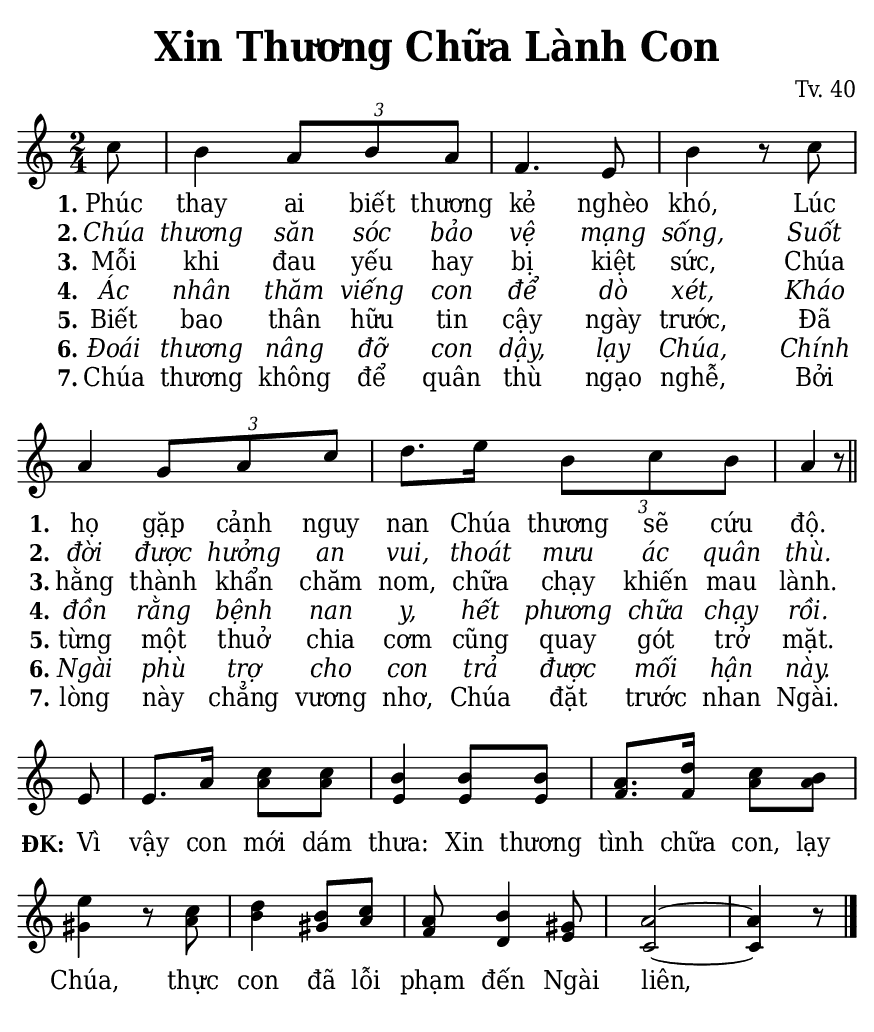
% Cài đặt chung\
\version "2.22.1"
\include "english.ly"

\header {
  title = \markup { \fontsize #1 "Xin Thương Chữa Lành Con" }
  composer = "Tv. 40"
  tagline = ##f
}

% Nhạc phiên khúc
nhacPhienKhucSop = \relative c'' {
  \partial 8 c8 |
  b4 \tuplet 3/2 { a8 b a } |
  f4. e8 |
  b'4 r8 c |
  a4 \tuplet 3/2 { g8 a c } |
  d8. e16 \tuplet 3/2 { b8 c b } |
  a4 r8 \bar "||"
  
  <> \tweak extra-offset #'(-5.5 . -2.5) _\markup { \bold "ĐK:" }
  e8 |
  e8. a16 c8 c |
  b4 b8 b |
  a8. d16 c8 b |
  e4 r8 c |
  d4 b8 c |
  a b4 gs8 |
  a2 ~ |
  a4 r8 \bar "|."
}

nhacPhienKhucAlto = \relative c' {
  r8 |
  R2*5
  r4.
  
  e8 |
  e8. a16 a8 a |
  e4 e8 e |
  f8. f16 a8 a |
  gs4 r8 a |
  b4 gs8 a |
  f d4 e8 |
  c2 ~ |
  c4 r8
}

% Lời phiên khúc
loiPhienKhucSop = \lyrics {
  <<
    {
      \set stanza = "1."
      Phúc thay ai biết thương kẻ nghèo khó,
      Lúc họ gặp cảnh nguy nan Chúa thương sẽ cứu độ.
    }
    \new Lyrics {
	    \set associatedVoice = "beSop"
	    \set stanza = "2."
      \override Lyrics.LyricText.font-shape = #'italic
	    Chúa thương săn sóc bảo vệ mạng sống,
	    Suốt đời được hưởng an vui,
	    thoát mưu ác quân thù.
    }
    \new Lyrics {
	    \set associatedVoice = "beSop"
	    \set stanza = "3."
	    Mỗi khi đau yếu hay bị kiệt sức,
	    Chúa hằng thành khẩn chăm nom,
	    chữa chạy khiến mau lành.
    }
    \new Lyrics {
	    \set associatedVoice = "beSop"
	    \set stanza = "4."
      \override Lyrics.LyricText.font-shape = #'italic
	    Ác nhân thăm viếng con để dò xét,
	    Kháo đồn rằng bệnh nan y,
	    hết phương chữa chạy rồi.
    }
    \new Lyrics {
	    \set associatedVoice = "beSop"
	    \set stanza = "5."
	    Biết bao thân hữu tin cậy ngày trước,
	    Đã từng một thuở chia cơm
	    cũng quay gót trở mặt.
    }
    \new Lyrics {
	    \set associatedVoice = "beSop"
	    \set stanza = "6."
      \override Lyrics.LyricText.font-shape = #'italic
	    Đoái thương nâng đỡ con dậy,
	    lạy Chúa, Chính Ngài phù trợ
	    cho con trả được mối hận này.
    }
    \new Lyrics {
	    \set associatedVoice = "beSop"
	    \set stanza = "7."
	    Chúa thương không để quân thù ngạo nghễ,
	    Bởi lòng này chẳng vương nhơ,
	    Chúa đặt trước nhan Ngài.
    }
  >>
  %\set stanza = "ĐK:"
  \set stanza = ""
  Vì vậy con mới dám thưa:
  Xin thương tình chữa con, lạy Chúa,
  thực con đã lỗi phạm đến Ngài liên,
}

% Dàn trang
\paper {
  #(set-paper-size "a5")
  top-margin = 3\mm
  bottom-margin = 3\mm
  left-margin = 3\mm
  right-margin = 3\mm
  indent = #0
  #(define fonts
	 (make-pango-font-tree "Deja Vu Serif Condensed"
	 		       "Deja Vu Serif Condensed"
			       "Deja Vu Serif Condensed"
			       (/ 20 20)))
  print-page-number = ##f
  system-system-spacing = #'((basic-distance . 0.1) (padding . 2.5))
}

TongNhip = {
  \key c \major \time 2/4
  \set Timing.beamExceptions = #'()
  \set Timing.baseMoment = #(ly:make-moment 1/4)
}

% mã nguồn cho những chức năng chưa hỗ trợ trong phiên bản lilypond hiện tại
% cung cấp bởi cộng đồng lilypond khi gửi email đến lilypond-user@gnu.org
% Đổi kích thước nốt cho bè phụ
notBePhu =
#(define-music-function (font-size music) (number? ly:music?)
   (for-some-music
     (lambda (m)
       (if (music-is-of-type? m 'rhythmic-event)
           (begin
             (set! (ly:music-property m 'tweaks)
                   (cons `(font-size . ,font-size)
                         (ly:music-property m 'tweaks)))
             #t)
           #f))
     music)
   music)

% in số phiên khúc trên mỗi dòng
#(define (add-grob-definition grob-name grob-entry)
    (set! all-grob-descriptions
          (cons ((@@ (lily) completize-grob-entry)
                 (cons grob-name grob-entry))
                all-grob-descriptions)))

#(add-grob-definition
   'StanzaNumberSpanner
   `((direction . ,LEFT)
     (font-series . bold)
     (padding . 0.5)
     (side-axis . ,X)
     (stencil . ,ly:text-interface::print)
     (X-offset . ,ly:side-position-interface::x-aligned-side)
     (Y-extent . ,grob::always-Y-extent-from-stencil)
     (meta . ((class . Spanner)
              (interfaces . (font-interface
                             side-position-interface
                             stanza-number-interface
                             text-interface))))))

\layout {
   \context {
     \Global
     \grobdescriptions #all-grob-descriptions
   }
   \context {
     \Score
     \remove Stanza_number_align_engraver
     \consists
       #(lambda (context)
          (let ((texts '())
                (syllables '()))
            (make-engraver
             (acknowledgers
              ((stanza-number-interface engraver grob source-engraver)
                 (set! texts (cons grob texts)))
              ((lyric-syllable-interface engraver grob source-engraver)
                 (set! syllables (cons grob syllables))))
             ((stop-translation-timestep engraver)
                (for-each
                 (lambda (text)
                   (for-each
                    (lambda (syllable)
                      (ly:pointer-group-interface::add-grob text
'side-support-elements syllable))
                    syllables))
                 texts)
                (set! syllables '())))))
   }
   \context {
     \Lyrics
     \remove Stanza_number_engraver
     \consists
       #(lambda (context)
          (let ((text #f)
                (last-stanza #f))
            (make-engraver
             ((process-music engraver)
                (let ((stanza (ly:context-property context 'stanza #f)))
                  (if (and stanza (not (equal? stanza last-stanza)))
                      (let ((column (ly:context-property context
'currentCommandColumn)))
                        (set! last-stanza stanza)
                        (if text
                            (ly:spanner-set-bound! text RIGHT column))

                        (set! text (ly:engraver-make-grob engraver
'StanzaNumberSpanner '()))
                        (ly:grob-set-property! text 'text stanza)
                        (ly:spanner-set-bound! text LEFT column)))))
             ((finalize engraver)
                (if text
                    (let ((column (ly:context-property context
'currentCommandColumn)))
                      (ly:spanner-set-bound! text RIGHT column)))))))
     \override StanzaNumberSpanner.horizon-padding = 10000
   }
}
% kết thúc mã nguồn

\score {
  \new ChoirStaff <<
    \new Staff \with {
        \consists "Merge_rests_engraver"
        printPartCombineTexts = ##f
      }
      <<
      \new Voice \TongNhip \partCombine 
        \nhacPhienKhucSop
        \notBePhu -1 { \nhacPhienKhucAlto }
      \new NullVoice = beSop \nhacPhienKhucSop
      \new Lyrics \lyricsto beSop \loiPhienKhucSop
      >>
  >>
  \layout {
    \override Lyrics.LyricSpace.minimum-distance = #1.5
    \override Score.BarNumber.break-visibility = ##(#f #f #f)
    \override Score.SpacingSpanner.uniform-stretching = ##t
  } 
}
